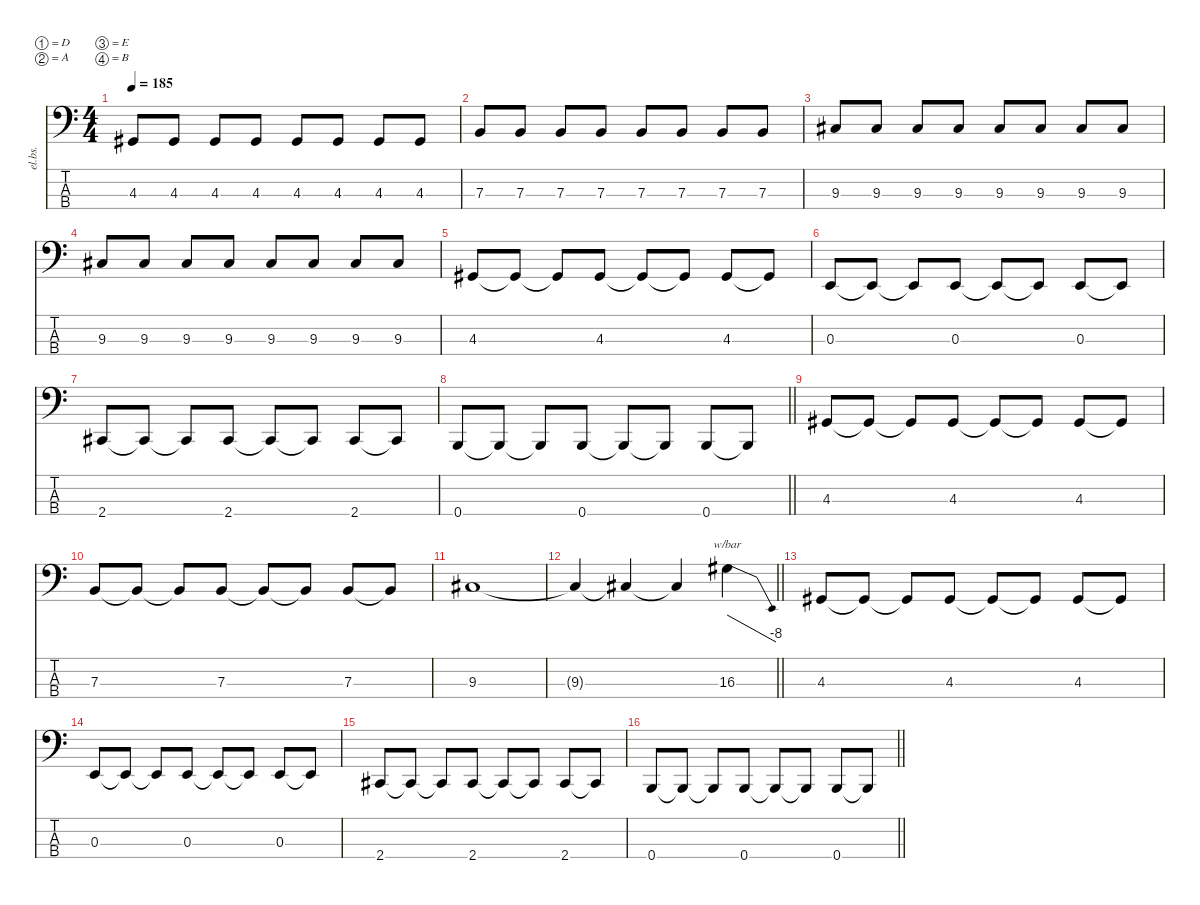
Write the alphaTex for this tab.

\defaultSystemsLayout 4
\hideDynamics
\bracketExtendMode nobrackets
\track ("Electric Bass - Michal" "el.bs.") {instrument electricbasspick}
\staff {score tabs}
\tuning (D2 A1 E1 B0)
\ts (4 4)
\tempo 185
\clef f4
\ks c
4.3{acc #}.8{dy f beam Up} 4.3{acc #}.8{beam Up} 4.3{acc #}.8{beam Up} 4.3{acc #}.8{beam Up} 4.3{acc #}.8{beam Up} 4.3{acc #}.8{beam Up} 4.3{acc #}.8{beam Up} 4.3{acc #}.8{beam Up} |
7.3.8{beam Up} 7.3.8{beam Up} 7.3.8{beam Up} 7.3.8{beam Up} 7.3.8{beam Up} 7.3.8{beam Up} 7.3.8{beam Up} 7.3.8{beam Up} |
9.3{acc #}.8{beam Up} 9.3{acc #}.8{beam Up} 9.3{acc #}.8{beam Up} 9.3{acc #}.8{beam Up} 9.3{acc #}.8{beam Up} 9.3{acc #}.8{beam Up} 9.3{acc #}.8{beam Up} 9.3{acc #}.8{beam Up} |
9.3{acc #}.8{beam Up} 9.3{acc #}.8{beam Up} 9.3{acc #}.8{beam Up} 9.3{acc #}.8{beam Up} 9.3{acc #}.8{beam Up} 9.3{acc #}.8{beam Up} 9.3{acc #}.8{beam Up} 9.3{acc #}.8{beam Up} |
4.3{acc #}.8{beam Up} 4.3{t acc #}.8{beam Up} 4.3{t acc #}.8{beam Up} 4.3{acc #}.8{beam Up} 4.3{t acc #}.8{beam Up} 4.3{t acc #}.8{beam Up} 4.3{acc #}.8{beam Up} 4.3{t acc #}.8{beam Up} |
0.3.8{beam Up} 0.3{t}.8{beam Up} 0.3{t}.8{beam Up} 0.3.8{beam Up} 0.3{t}.8{beam Up} 0.3{t}.8{beam Up} 0.3.8{beam Up} 0.3{t}.8{beam Up} |
2.4{acc #}.8{beam Up} 2.4{t acc #}.8{beam Up} 2.4{t acc #}.8{beam Up} 2.4{acc #}.8{beam Up} 2.4{t acc #}.8{beam Up} 2.4{t acc #}.8{beam Up} 2.4{acc #}.8{beam Up} 2.4{t acc #}.8{beam Up} |
\barLineRight lightlight
0.4.8{beam Up} 0.4{t}.8{beam Up} 0.4{t}.8{beam Up} 0.4.8{beam Up} 0.4{t}.8{beam Up} 0.4{t}.8{beam Up} 0.4.8{beam Up} 0.4{t}.8{beam Up} |
4.3{acc #}.8{beam Up} 4.3{t acc #}.8{beam Up} 4.3{t acc #}.8{beam Up} 4.3{acc #}.8{beam Up} 4.3{t acc #}.8{beam Up} 4.3{t acc #}.8{beam Up} 4.3{acc #}.8{beam Up} 4.3{t acc #}.8{beam Up} |
7.3.8{beam Up} 7.3{t}.8{beam Up} 7.3{t}.8{beam Up} 7.3.8{beam Up} 7.3{t}.8{beam Up} 7.3{t}.8{beam Up} 7.3.8{beam Up} 7.3{t}.8{beam Up} |
9.3{acc #}.1{beam Up} |
\barLineRight lightlight
9.3{t acc #}.4{beam Up} 9.3{t acc #}.4{beam Up} 9.3{t acc #}.4{beam Up} 16.3{acc #}.4{tbe (dive default 0 0 41.4 -32) beam Down} |
4.3{acc #}.8{beam Up} 4.3{t acc #}.8{beam Up} 4.3{t acc #}.8{beam Up} 4.3{acc #}.8{beam Up} 4.3{t acc #}.8{beam Up} 4.3{t acc #}.8{beam Up} 4.3{acc #}.8{beam Up} 4.3{t acc #}.8{beam Up} |
0.3.8{beam Up} 0.3{t}.8{beam Up} 0.3{t}.8{beam Up} 0.3.8{beam Up} 0.3{t}.8{beam Up} 0.3{t}.8{beam Up} 0.3.8{beam Up} 0.3{t}.8{beam Up} |
2.4{acc #}.8{beam Up} 2.4{t acc #}.8{beam Up} 2.4{t acc #}.8{beam Up} 2.4{acc #}.8{beam Up} 2.4{t acc #}.8{beam Up} 2.4{t acc #}.8{beam Up} 2.4{acc #}.8{beam Up} 2.4{t acc #}.8{beam Up} |
\barLineRight lightlight
0.4.8{beam Up} 0.4{t}.8{beam Up} 0.4{t}.8{beam Up} 0.4.8{beam Up} 0.4{t}.8{beam Up} 0.4{t}.8{beam Up} 0.4.8{beam Up} 0.4{t}.8{beam Up}
